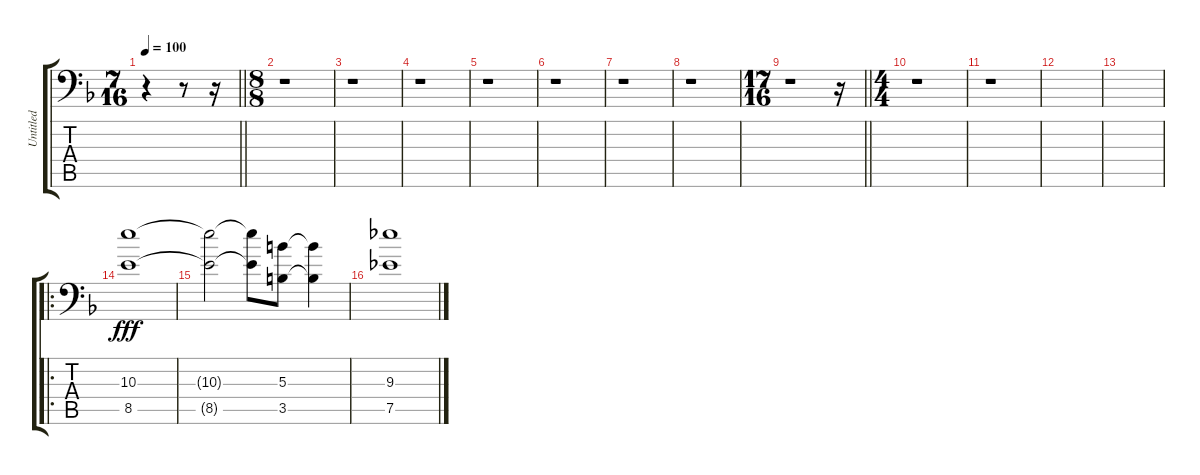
\track ("Untitled" "Untitled") {instrument overdrivenguitar}
\staff {score tabs}
\tuning (Eb4 Bb3 Gb3 Db3 Ab2 Ab1) {hide}
\ts (7 16)
\tempo 100
\clef f4
\barLineRight lightlight
\ks f
r.4{dy fff} r.8 r.16 |
\ts (8 8)
r.1 |
r.1 |
r.1 |
r.1 |
r.1 |
r.1 |
r.1 |
\ts (17 16)
\barLineRight lightlight
r.1 r.16 |
\ts (4 4)
r.1 |
r.1 |
|
|
\ro
(10.3 8.5).1 |
(10.3{t} 8.5{t}).2 (10.3{t} 8.5{t}).8 (5.3 3.5).8 (5.3{t} 3.5{t}).4 |
(9.3 7.5).1
